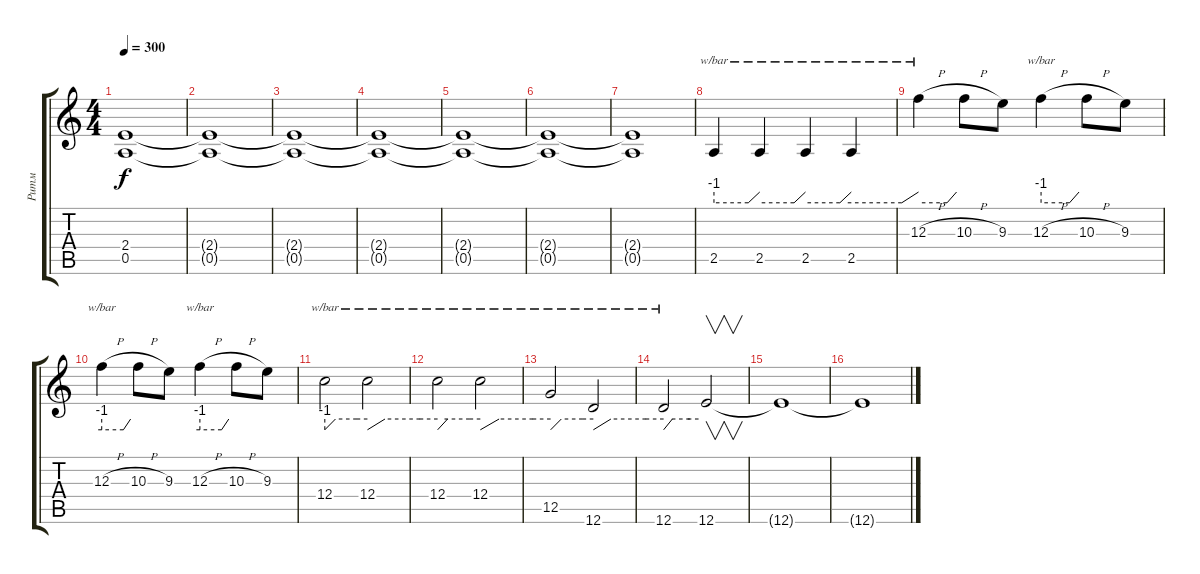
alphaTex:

\track ("Ритм" "Ритм") {instrument distortionguitar}
\staff {score tabs}
\tuning (E4 B3 G3 D3 A2 E2) {hide}
\ts (4 4)
\tempo 300
\clef g2
\ks c
(2.4{t} 0.5{t}).1{dy f} |
(2.4{t} 0.5{t}).1 |
(2.4{t} 0.5{t}).1 |
(2.4{t} 0.5{t}).1 |
(2.4{t} 0.5{t}).1 |
(2.4{t} 0.5{t}).1 |
(2.4{t} 0.5{t}).1 |
2.5.4{tbe (custom default 0 -4 45 -4 60 0)} 2.5.4{tbe (custom default 0 -4 45 -4 60 0)} 2.5.4{tbe (custom default 0 -4 45 -4 60 0)} 2.5.4{tbe (custom default 0 -4 45 -4 60 0)} |
12.3{h}.4{tbe (custom default 0 -4 45 -4 60 0)} 10.3{h}.8 9.3.8 12.3{h}.4{tbe (custom default 0 -4 45 -4 60 0)} 10.3{h}.8 9.3.8 |
12.3{h}.4{tbe (custom default 0 -4 45 -4 60 0)} 10.3{h}.8 9.3.8 12.3{h}.4{tbe (custom default 0 -4 45 -4 60 0)} 10.3{h}.8 9.3.8 |
12.4.2{tbe (custom default 0 -4 15 0 45 0 60 0)} 12.4.2{tbe (custom default 0 -4 15 0 45 0 60 0)} |
12.4.2{tbe (custom default 0 -4 14 0 45 0 60 0)} 12.4.2{tbe (custom default 0 -4 16 0 45 0 60 0)} |
12.5.2{tbe (custom default 0 -4 15 0 45 0 60 0)} 12.6.2{tbe (custom default 0 -4 15 0 45 0 60 0)} |
12.6.2{tbe (custom default 0 -4 15 0 45 0 60 0)} 12.6.2{v} |
12.6{t}.1 |
12.6{t}.1
